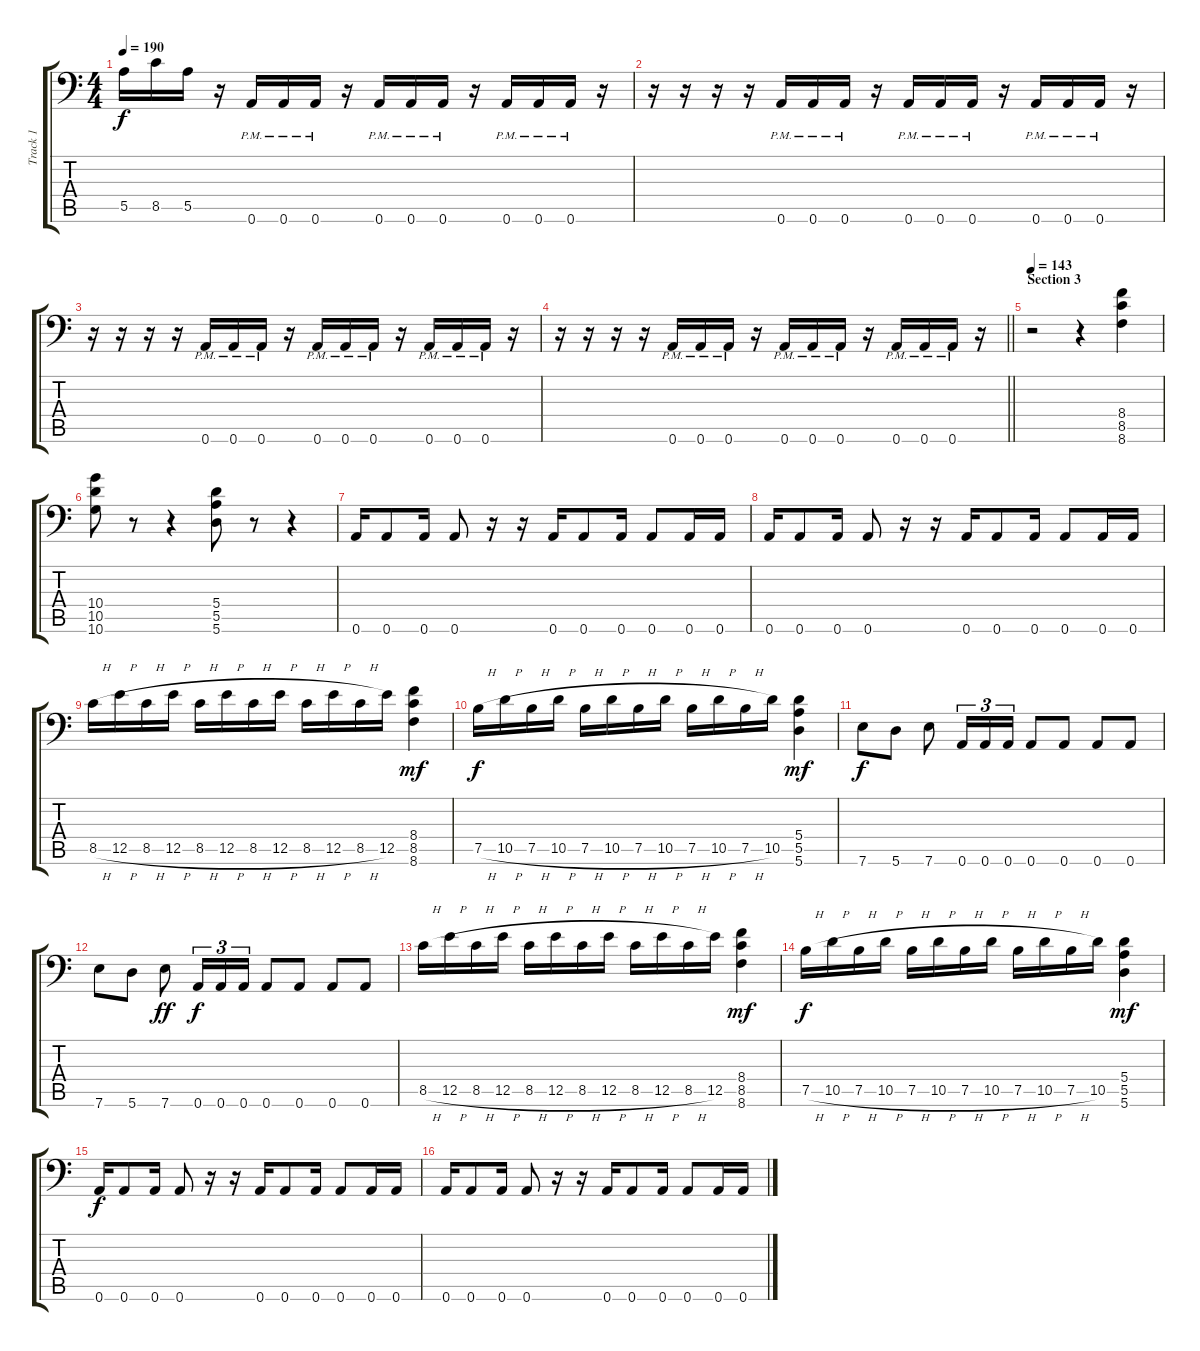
\track ("Track 1" "Track 1") {instrument distortionguitar}
\staff {score tabs}
\tuning (B3 Gb3 D3 A2 E2 A1) {hide}
\ts (4 4)
\tempo 190
\clef f4
\ks c
5.5.16{dy f} 8.5.16 5.5.16 r.16 0.6{pm}.16 0.6{pm}.16 0.6{pm}.16 r.16 0.6{pm}.16 0.6{pm}.16 0.6{pm}.16 r.16 0.6{pm}.16 0.6{pm}.16 0.6{pm}.16 r.16 |
r.16 r.16 r.16 r.16 0.6{pm}.16 0.6{pm}.16 0.6{pm}.16 r.16 0.6{pm}.16 0.6{pm}.16 0.6{pm}.16 r.16 0.6{pm}.16 0.6{pm}.16 0.6{pm}.16 r.16 |
r.16 r.16 r.16 r.16 0.6{pm}.16 0.6{pm}.16 0.6{pm}.16 r.16 0.6{pm}.16 0.6{pm}.16 0.6{pm}.16 r.16 0.6{pm}.16 0.6{pm}.16 0.6{pm}.16 r.16 |
\barLineRight lightlight
r.16 r.16 r.16 r.16 0.6{pm}.16 0.6{pm}.16 0.6{pm}.16 r.16 0.6{pm}.16 0.6{pm}.16 0.6{pm}.16 r.16 0.6{pm}.16 0.6{pm}.16 0.6{pm}.16 r.16 |
\section ("" "Section 3")
\tempo 143
r.2 r.4 (8.4 8.5 8.6).4 |
(10.4 10.5 10.6).8 r.8 r.4 (5.4 5.5 5.6).8 r.8 r.4 |
0.6.16 0.6.8 0.6.16 0.6.8 r.16 r.16 0.6.16 0.6.8 0.6.16 0.6.8 0.6.16 0.6.16 |
0.6.16 0.6.8 0.6.16 0.6.8 r.16 r.16 0.6.16 0.6.8 0.6.16 0.6.8 0.6.16 0.6.16 |
8.5{h}.16 12.5{h}.16 8.5{h}.16 12.5{h}.16 8.5{h}.16 12.5{h}.16 8.5{h}.16 12.5{h}.16 8.5{h}.16 12.5{h}.16 8.5{h}.16 12.5.16 (8.4 8.5 8.6).4{dy mf} |
7.5{h}.16{dy f} 10.5{h}.16 7.5{h}.16 10.5{h}.16 7.5{h}.16 10.5{h}.16 7.5{h}.16 10.5{h}.16 7.5{h}.16 10.5{h}.16 7.5{h}.16 10.5.16 (5.4 5.5 5.6).4{dy mf} |
7.6.8{dy f} 5.6.8 7.6.8 0.6.16{tu (3 2)} 0.6.16{tu (3 2)} 0.6.16{tu (3 2)} 0.6.8 0.6.8 0.6.8 0.6.8 |
7.6.8 5.6.8 7.6.8{dy ff} 0.6.16{tu (3 2) dy f} 0.6.16{tu (3 2)} 0.6.16{tu (3 2)} 0.6.8 0.6.8 0.6.8 0.6.8 |
8.5{h}.16 12.5{h}.16 8.5{h}.16 12.5{h}.16 8.5{h}.16 12.5{h}.16 8.5{h}.16 12.5{h}.16 8.5{h}.16 12.5{h}.16 8.5{h}.16 12.5.16 (8.4 8.5 8.6).4{dy mf} |
7.5{h}.16{dy f} 10.5{h}.16 7.5{h}.16 10.5{h}.16 7.5{h}.16 10.5{h}.16 7.5{h}.16 10.5{h}.16 7.5{h}.16 10.5{h}.16 7.5{h}.16 10.5.16 (5.4 5.5 5.6).4{dy mf} |
0.6.16{dy f} 0.6.8 0.6.16 0.6.8 r.16 r.16 0.6.16 0.6.8 0.6.16 0.6.8 0.6.16 0.6.16 |
0.6.16 0.6.8 0.6.16 0.6.8 r.16 r.16 0.6.16 0.6.8 0.6.16 0.6.8 0.6.16 0.6.16
